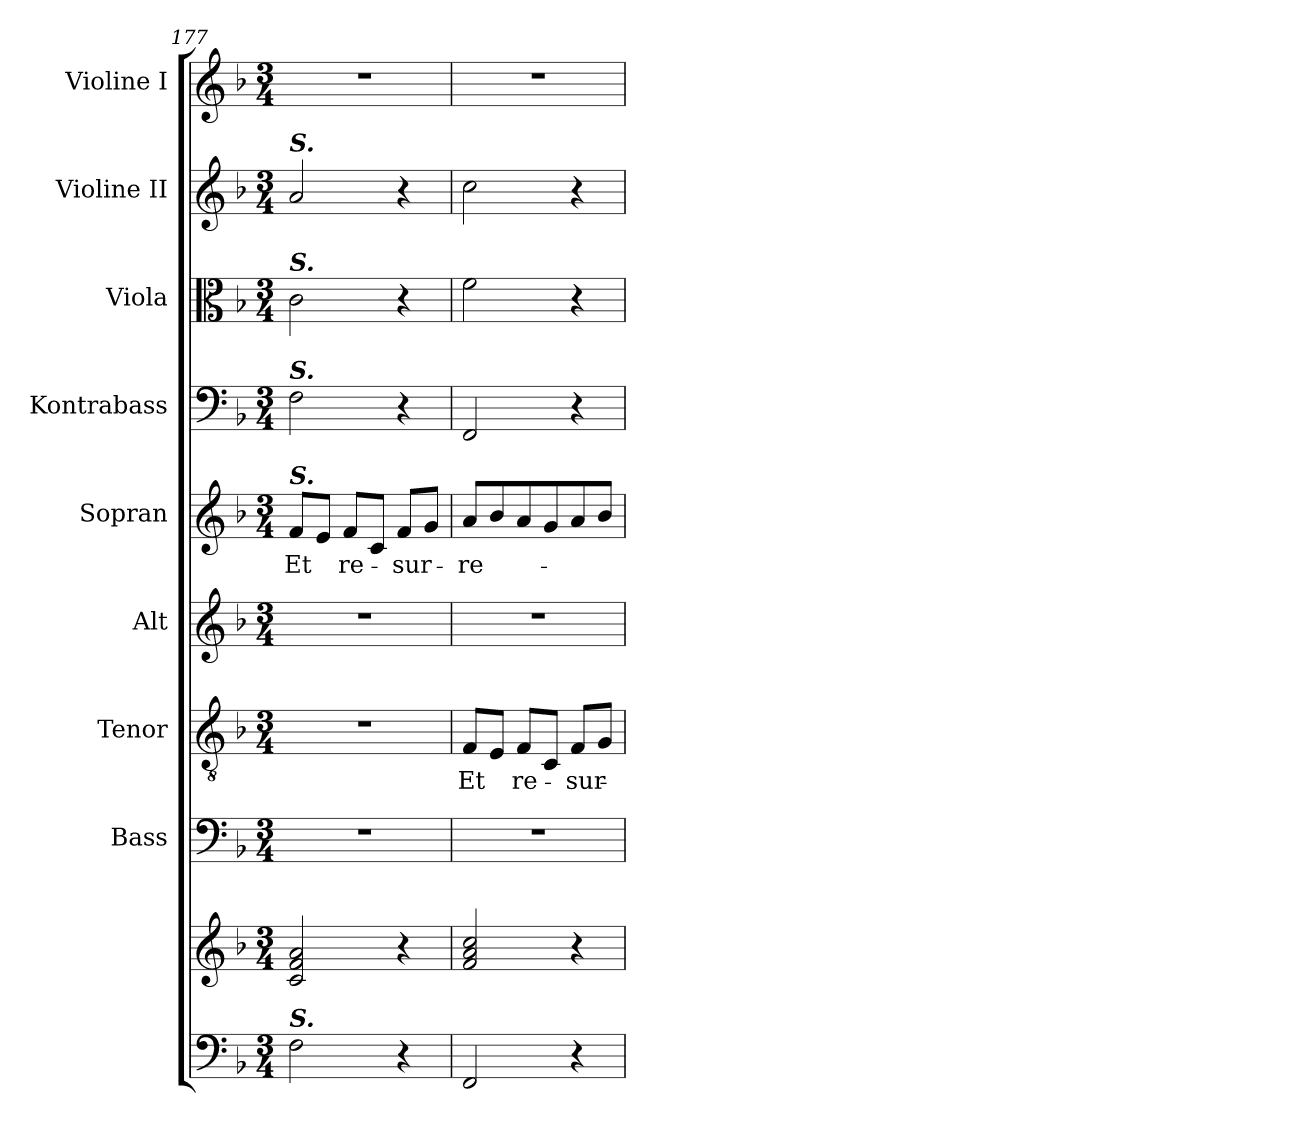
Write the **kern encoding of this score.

**kern	**kern	**kern	**kern	**text	**kern	**kern	**text	**kern	**kern	**kern	**kern
*part9	*part9	*part8	*part7	*part7	*part6	*part5	*part5	*part4	*part3	*part2	*part1
*staff10	*staff9	*staff8	*staff7	*staff7	*staff6	*staff5	*staff5	*staff4	*staff3	*staff2	*staff1
*	*	*I"Bass	*I"Tenor	*	*I"Alt	*I"Sopran	*	*I"Kontrabass	*I"Viola	*I"Violine II	*I"Violine I
*	*	*I'B.	*I'T.	*	*I'A.	*I'S.	*	*I'Kb.	*I'Vla.	*I'Vl. II	*I'Vl. I
*clefF4	*clefG2	*clefF4	*clefGv2	*	*clefG2	*clefG2	*	*clefF4	*clefC3	*clefG2	*clefG2
*	*	*	*	*	*	*	*	*ITrd7c12	*	*	*
*k[b-]	*k[b-]	*k[b-]	*k[b-]	*	*k[b-]	*k[b-]	*	*k[b-]	*k[b-]	*k[b-]	*k[b-]
*F:	*F:	*F:	*F:	*	*F:	*F:	*	*F:	*F:	*F:	*F:
*M3/4	*M3/4	*M3/4	*M3/4	*	*M3/4	*M3/4	*	*M3/4	*M3/4	*M3/4	*M3/4
=177	=177	=177	=177	=177	=177	=177	=177	=177	=177	=177	=177
!	!	!	!	!	!	!	!	!	!	!LO:TX:a:Bi:t=S.	!
!	!	!	!	!	!	!	!	!	!LO:TX:a:Bi:t=S.	!	!
!	!	!	!	!	!	!	!	!LO:TX:a:Bi:t=S.	!	!	!
!	!	!	!	!	!	!LO:TX:a:Bi:t=S.	!	!	!	!	!
!LO:TX:a:Bi:t=S.	!	!	!	!	!	!	!	!	!	!	!
!	!	!	!	!	!	!	!LO:LY:b	!	!	!	!
2F\	2c/ 2f/ 2a/	2.r	2.r	.	2.r	8f/L	Et	2FF\	2c\	2a/	2.r
.	.	.	.	.	.	8e/J	.	.	.	.	.
!	!	!	!	!	!	!	!LO:LY:b	!	!	!	!
.	.	.	.	.	.	8f/L	re-	.	.	.	.
.	.	.	.	.	.	8c/J	.	.	.	.	.
!	!	!	!	!	!	!	!LO:LY:b	!	!	!	!
4r	4r	.	.	.	.	8f/L	-sur-	4r	4r	4r	.
.	.	.	.	.	.	8g/J	.	.	.	.	.
=178	=178	=178	=178	=178	=178	=178	=178	=178	=178	=178	=178
!	!	!	!	!LO:LY:b	!	!	!LO:LY:b	!	!	!	!
2FF/	2f/ 2a/ 2cc/	2.r	8F/L	Et	2.r	8a/L	-re-	2FFF/	2f\	2cc\	2.r
.	.	.	8E/J	.	.	8b-/	.	.	.	.	.
!	!	!	!	!LO:LY:b	!	!	!	!	!	!	!
.	.	.	8F/L	re-	.	8a/	.	.	.	.	.
.	.	.	8C/J	.	.	8g/	.	.	.	.	.
!	!	!	!	!LO:LY:b	!	!	!	!	!	!	!
4r	4r	.	8F/L	-sur-	.	8a/	.	4r	4r	4r	.
.	.	.	8G/J	.	.	8b-/J	.	.	.	.	.
=	=	=	=	=	=	=	=	=	=	=	=
*-	*-	*-	*-	*-	*-	*-	*-	*-	*-	*-	*-
